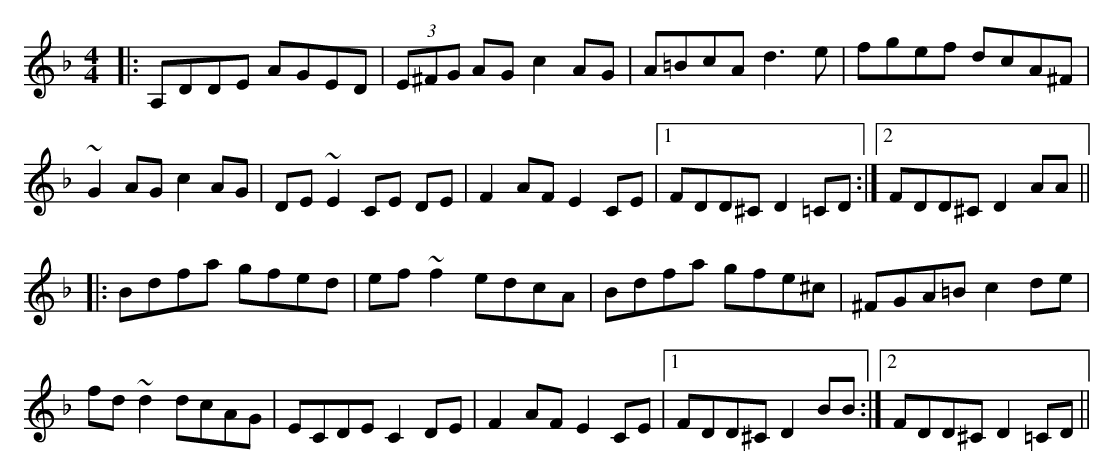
X:1
M:4/4
K:Dmin
|:A,DDE AGED|(3E^FG AG c2 AG|A=BcA d3 e|fgef dcA^F|
~G2 AG c2 AG|DE ~E2 CE DE|F2 AF E2 CE|1 FDD^C D2 =CD:|2 FDD^C D2 AA||
|:Bdfa gfed|ef ~f2 edcA|Bdfa gfe^c|^FGA=B c2 de|
fd ~d2 dcAG|ECDE C2 DE|F2 AF E2 CE|1 FDD^C D2 BB:|2 FDD^C D2 =CD||
